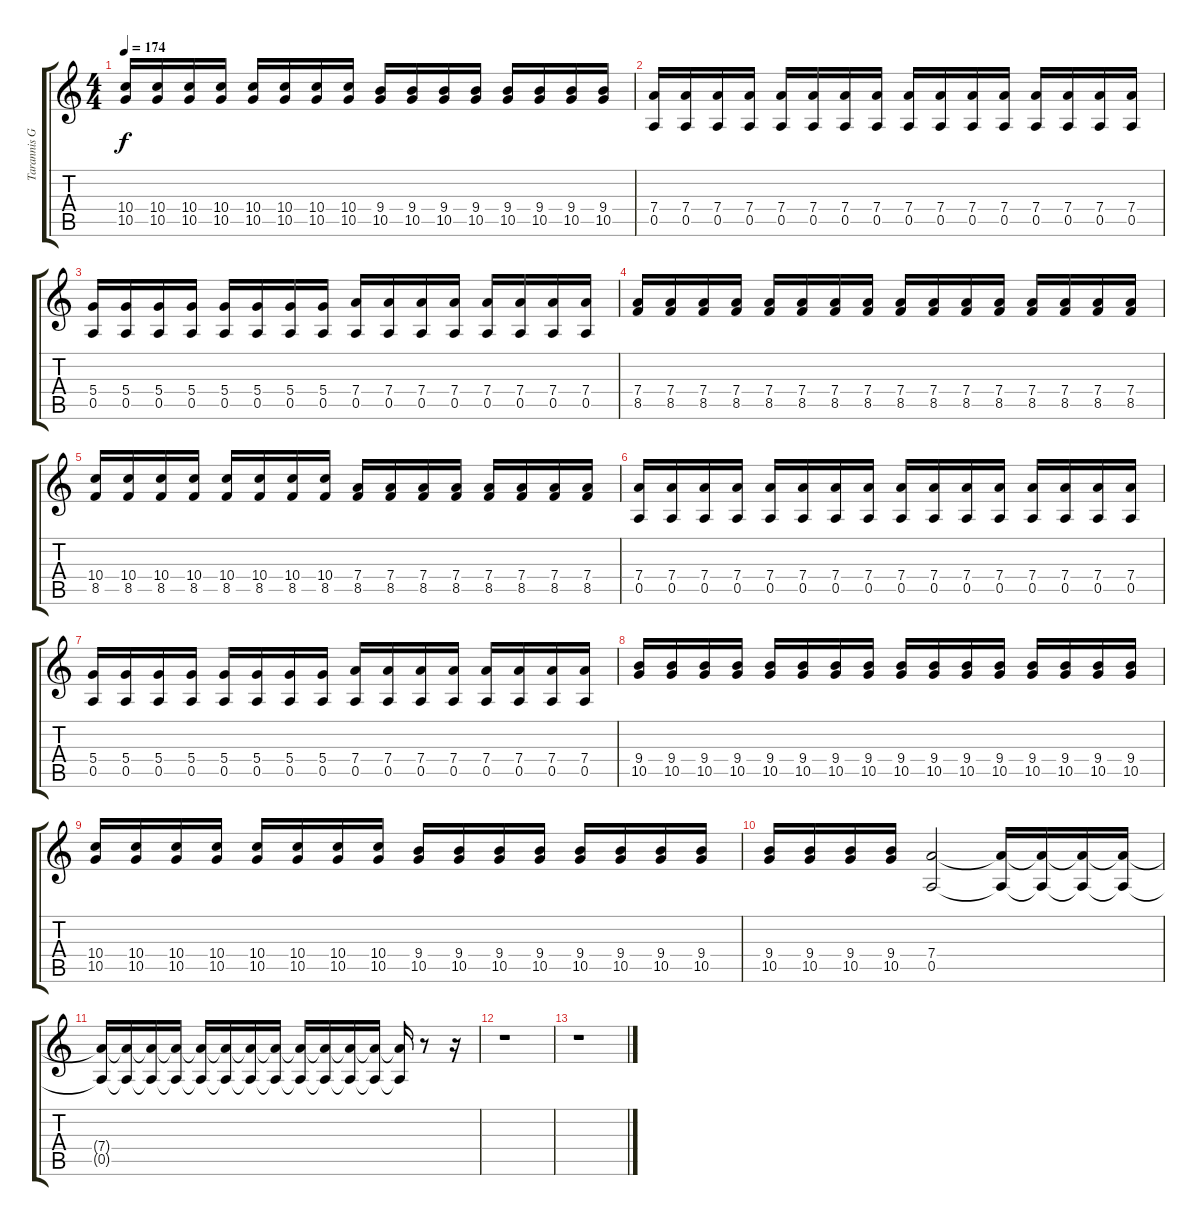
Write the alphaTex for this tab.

\track ("Tarannis Guitar 2" "Tarannis G") {instrument overdrivenguitar}
\staff {score tabs}
\tuning (E4 B3 G3 D3 A2 E2) {hide}
\ts (4 4)
\tempo 174
\clef g2
\ks c
(10.4 10.5).16{dy f} (10.4 10.5).16 (10.4 10.5).16 (10.4 10.5).16 (10.4 10.5).16 (10.4 10.5).16 (10.4 10.5).16 (10.4 10.5).16 (9.4 10.5).16 (9.4 10.5).16 (9.4 10.5).16 (9.4 10.5).16 (9.4 10.5).16 (9.4 10.5).16 (9.4 10.5).16 (9.4 10.5).16 |
(7.4 0.5).16 (7.4 0.5).16 (7.4 0.5).16 (7.4 0.5).16 (7.4 0.5).16 (7.4 0.5).16 (7.4 0.5).16 (7.4 0.5).16 (7.4 0.5).16 (7.4 0.5).16 (7.4 0.5).16 (7.4 0.5).16 (7.4 0.5).16 (7.4 0.5).16 (7.4 0.5).16 (7.4 0.5).16 |
(5.4 0.5).16 (5.4 0.5).16 (5.4 0.5).16 (5.4 0.5).16 (5.4 0.5).16 (5.4 0.5).16 (5.4 0.5).16 (5.4 0.5).16 (7.4 0.5).16 (7.4 0.5).16 (7.4 0.5).16 (7.4 0.5).16 (7.4 0.5).16 (7.4 0.5).16 (7.4 0.5).16 (7.4 0.5).16 |
(7.4 8.5).16 (7.4 8.5).16 (7.4 8.5).16 (7.4 8.5).16 (7.4 8.5).16 (7.4 8.5).16 (7.4 8.5).16 (7.4 8.5).16 (7.4 8.5).16 (7.4 8.5).16 (7.4 8.5).16 (7.4 8.5).16 (7.4 8.5).16 (7.4 8.5).16 (7.4 8.5).16 (7.4 8.5).16 |
(10.4 8.5).16 (10.4 8.5).16 (10.4 8.5).16 (10.4 8.5).16 (10.4 8.5).16 (10.4 8.5).16 (10.4 8.5).16 (10.4 8.5).16 (7.4 8.5).16 (7.4 8.5).16 (7.4 8.5).16 (7.4 8.5).16 (7.4 8.5).16 (7.4 8.5).16 (7.4 8.5).16 (7.4 8.5).16 |
(7.4 0.5).16 (7.4 0.5).16 (7.4 0.5).16 (7.4 0.5).16 (7.4 0.5).16 (7.4 0.5).16 (7.4 0.5).16 (7.4 0.5).16 (7.4 0.5).16 (7.4 0.5).16 (7.4 0.5).16 (7.4 0.5).16 (7.4 0.5).16 (7.4 0.5).16 (7.4 0.5).16 (7.4 0.5).16 |
(5.4 0.5).16 (5.4 0.5).16 (5.4 0.5).16 (5.4 0.5).16 (5.4 0.5).16 (5.4 0.5).16 (5.4 0.5).16 (5.4 0.5).16 (7.4 0.5).16 (7.4 0.5).16 (7.4 0.5).16 (7.4 0.5).16 (7.4 0.5).16 (7.4 0.5).16 (7.4 0.5).16 (7.4 0.5).16 |
(9.4 10.5).16 (9.4 10.5).16 (9.4 10.5).16 (9.4 10.5).16 (9.4 10.5).16 (9.4 10.5).16 (9.4 10.5).16 (9.4 10.5).16 (9.4 10.5).16 (9.4 10.5).16 (9.4 10.5).16 (9.4 10.5).16 (9.4 10.5).16 (9.4 10.5).16 (9.4 10.5).16 (9.4 10.5).16 |
(10.4 10.5).16 (10.4 10.5).16 (10.4 10.5).16 (10.4 10.5).16 (10.4 10.5).16 (10.4 10.5).16 (10.4 10.5).16 (10.4 10.5).16 (9.4 10.5).16 (9.4 10.5).16 (9.4 10.5).16 (9.4 10.5).16 (9.4 10.5).16 (9.4 10.5).16 (9.4 10.5).16 (9.4 10.5).16 |
(9.4 10.5).16 (9.4 10.5).16 (9.4 10.5).16 (9.4 10.5).16 (7.4 0.5).2 (7.4{t} 0.5{t}).16 (7.4{t} 0.5{t}).16 (7.4{t} 0.5{t}).16 (7.4{t} 0.5{t}).16 |
(7.4{t} 0.5{t}).16 (7.4{t} 0.5{t}).16 (7.4{t} 0.5{t}).16 (7.4{t} 0.5{t}).16 (7.4{t} 0.5{t}).16 (7.4{t} 0.5{t}).16 (7.4{t} 0.5{t}).16 (7.4{t} 0.5{t}).16 (7.4{t} 0.5{t}).16 (7.4{t} 0.5{t}).16 (7.4{t} 0.5{t}).16 (7.4{t} 0.5{t}).16 (7.4{t} 0.5{t}).16 r.8 r.16 |
r.1 |
r.1
